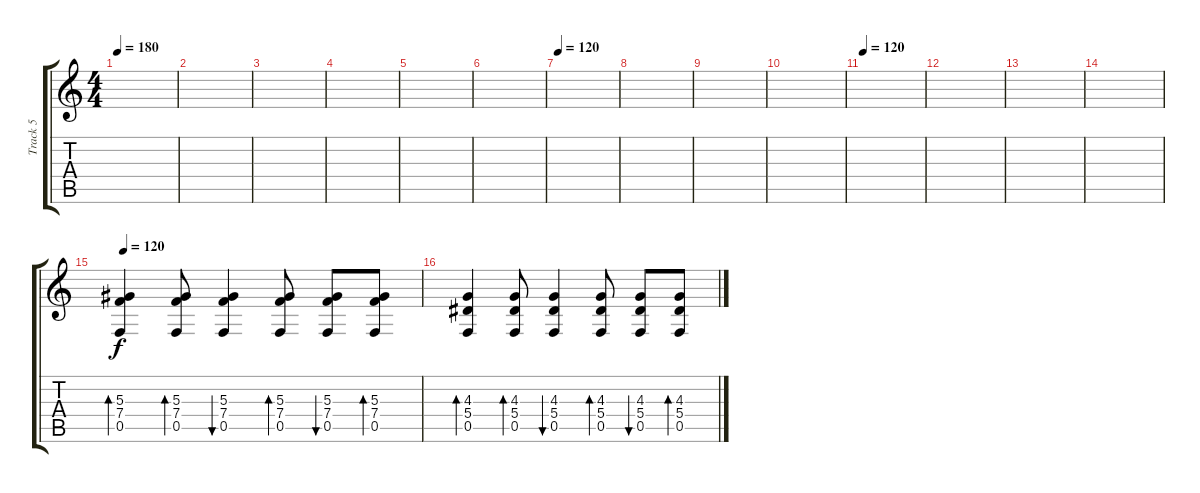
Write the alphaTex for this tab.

\track ("Track 5" "Track 5") {instrument electricguitarclean}
\staff {score tabs}
\tuning (C4 G3 Eb3 Bb2 F2 C2) {hide}
\ts (4 4)
\tempo 180
\clef g2
\ks c
|
|
|
|
|
|
\tempo 120
|
|
|
|
\tempo 120
|
|
|
|
\tempo 120
(5.3 7.4 0.5).4{bd 60} (5.3 7.4 0.5).8{bd 60} (5.3 7.4 0.5).4{bu 60} (5.3 7.4 0.5).8{bd 60} (5.3 7.4 0.5).8{bu 60} (5.3 7.4 0.5).8{bd 60} |
(4.3 5.4 0.5).4{bd 60} (4.3 5.4 0.5).8{bd 60} (4.3 5.4 0.5).4{bu 60} (4.3 5.4 0.5).8{bd 60} (4.3 5.4 0.5).8{bu 60} (4.3 5.4 0.5).8{bd 60}
